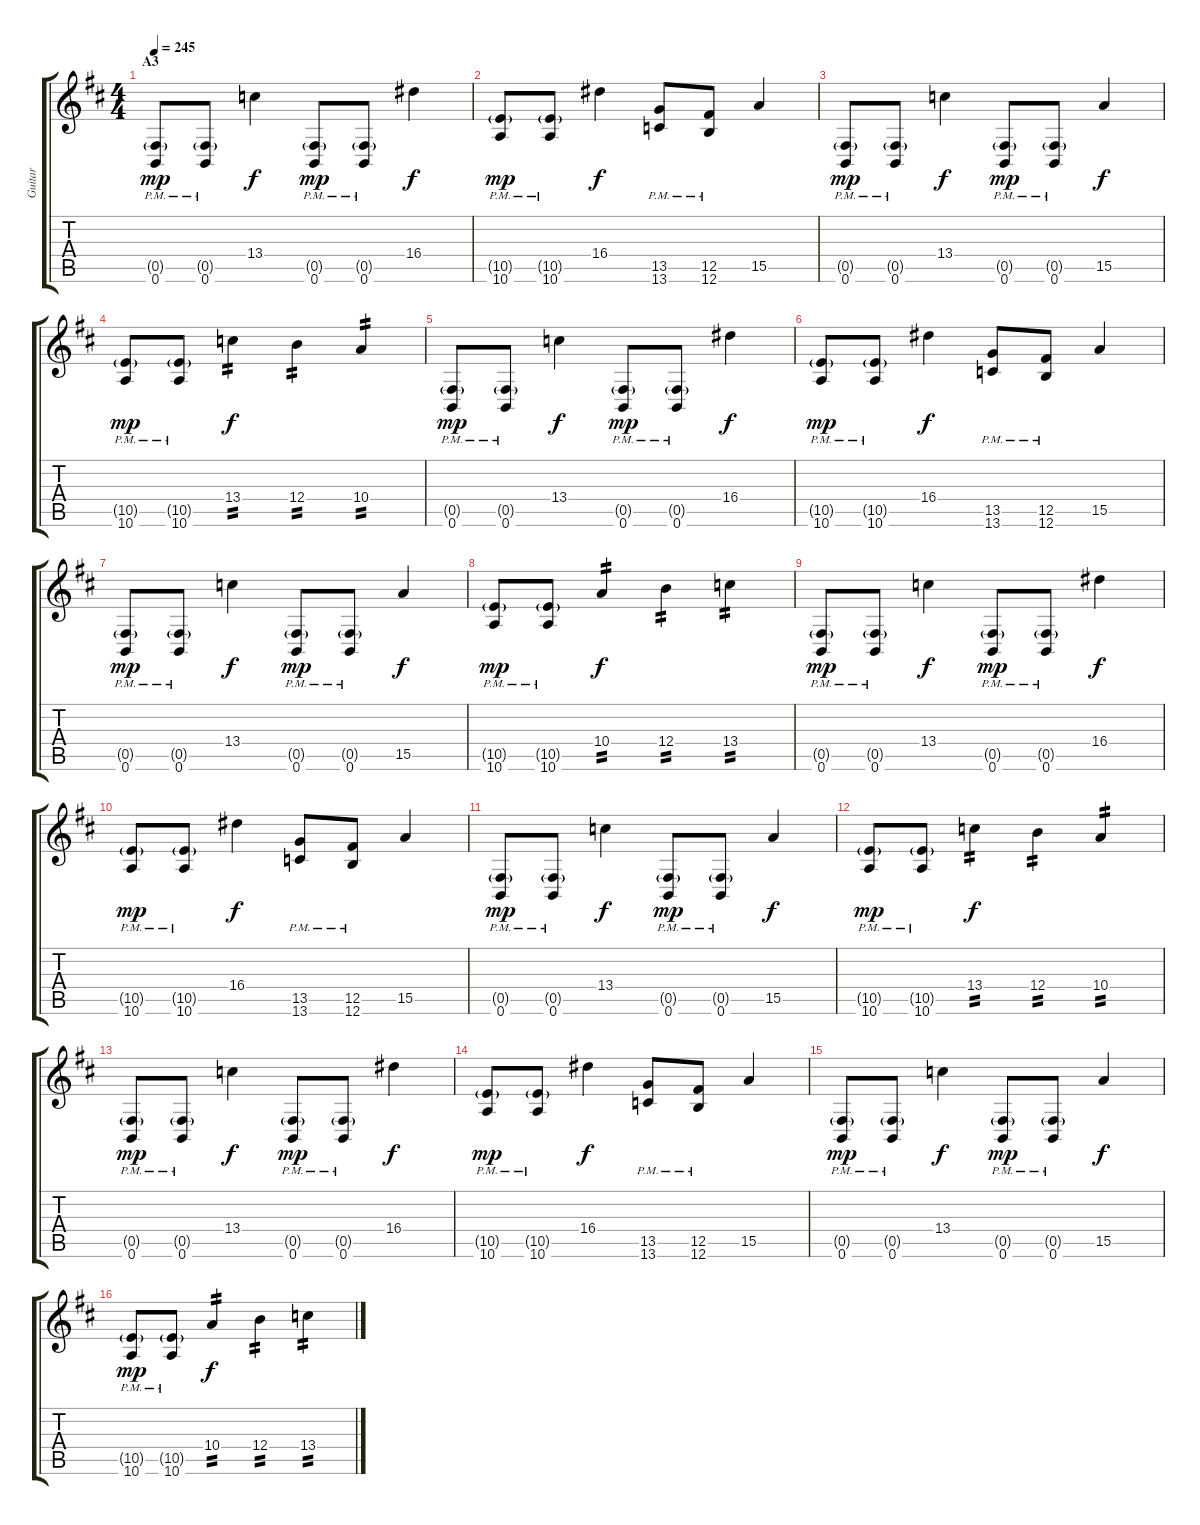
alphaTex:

\track ("Guitar" "Guitar") {instrument distortionguitar}
\staff {score tabs}
\tuning (Db4 Ab3 E3 B2 Gb2 B1) {hide}
\ts (4 4)
\section ("" "A3")
\tempo 245
\clef g2
\ks bminor
(0.5{g pm} 0.6{pm}).8{dy mp} (0.5{g pm} 0.6{pm}).8 13.4.4{dy f} (0.5{g pm} 0.6{pm}).8{dy mp} (0.5{g pm} 0.6{pm}).8 16.4.4{dy f} |
(10.5{g pm} 10.6{pm}).8{dy mp} (10.5{g pm} 10.6{pm}).8 16.4.4{dy f} (13.5{pm} 13.6{pm}).8 (12.5{pm} 12.6{pm}).8 15.5.4 |
(0.5{g pm} 0.6).8{dy mp} (0.5{g pm} 0.6).8 13.4.4{dy f} (0.5{g pm} 0.6).8{dy mp} (0.5{g pm} 0.6).8 15.5.4{dy f} |
(10.5{g pm} 10.6{pm}).8{dy mp} (10.5{g pm} 10.6{pm}).8 13.4.4{tp 2 dy f} 12.4.4{tp 2} 10.4.4{tp 2} |
(0.5{g pm} 0.6{pm}).8{dy mp} (0.5{g pm} 0.6{pm}).8 13.4.4{dy f} (0.5{g pm} 0.6{pm}).8{dy mp} (0.5{g pm} 0.6{pm}).8 16.4.4{dy f} |
(10.5{g pm} 10.6{pm}).8{dy mp} (10.5{g pm} 10.6{pm}).8 16.4.4{dy f} (13.5{pm} 13.6{pm}).8 (12.5{pm} 12.6{pm}).8 15.5.4 |
(0.5{g pm} 0.6).8{dy mp} (0.5{g pm} 0.6).8 13.4.4{dy f} (0.5{g pm} 0.6).8{dy mp} (0.5{g pm} 0.6).8 15.5.4{dy f} |
(10.5{g pm} 10.6{pm}).8{dy mp} (10.5{g pm} 10.6{pm}).8 10.4.4{tp 2 dy f} 12.4.4{tp 2} 13.4.4{tp 2} |
(0.5{g pm} 0.6{pm}).8{dy mp} (0.5{g pm} 0.6{pm}).8 13.4.4{dy f} (0.5{g pm} 0.6{pm}).8{dy mp} (0.5{g pm} 0.6{pm}).8 16.4.4{dy f} |
(10.5{g pm} 10.6{pm}).8{dy mp} (10.5{g pm} 10.6{pm}).8 16.4.4{dy f} (13.5{pm} 13.6{pm}).8 (12.5{pm} 12.6{pm}).8 15.5.4 |
(0.5{g pm} 0.6).8{dy mp} (0.5{g pm} 0.6).8 13.4.4{dy f} (0.5{g pm} 0.6).8{dy mp} (0.5{g pm} 0.6).8 15.5.4{dy f} |
(10.5{g pm} 10.6{pm}).8{dy mp} (10.5{g pm} 10.6{pm}).8 13.4.4{tp 2 dy f} 12.4.4{tp 2} 10.4.4{tp 2} |
(0.5{g pm} 0.6{pm}).8{dy mp} (0.5{g pm} 0.6{pm}).8 13.4.4{dy f} (0.5{g pm} 0.6{pm}).8{dy mp} (0.5{g pm} 0.6{pm}).8 16.4.4{dy f} |
(10.5{g pm} 10.6{pm}).8{dy mp} (10.5{g pm} 10.6{pm}).8 16.4.4{dy f} (13.5{pm} 13.6{pm}).8 (12.5{pm} 12.6{pm}).8 15.5.4 |
(0.5{g pm} 0.6).8{dy mp} (0.5{g pm} 0.6).8 13.4.4{dy f} (0.5{g pm} 0.6).8{dy mp} (0.5{g pm} 0.6).8 15.5.4{dy f} |
(10.5{g pm} 10.6{pm}).8{dy mp} (10.5{g pm} 10.6{pm}).8 10.4.4{tp 2 dy f} 12.4.4{tp 2} 13.4.4{tp 2}
